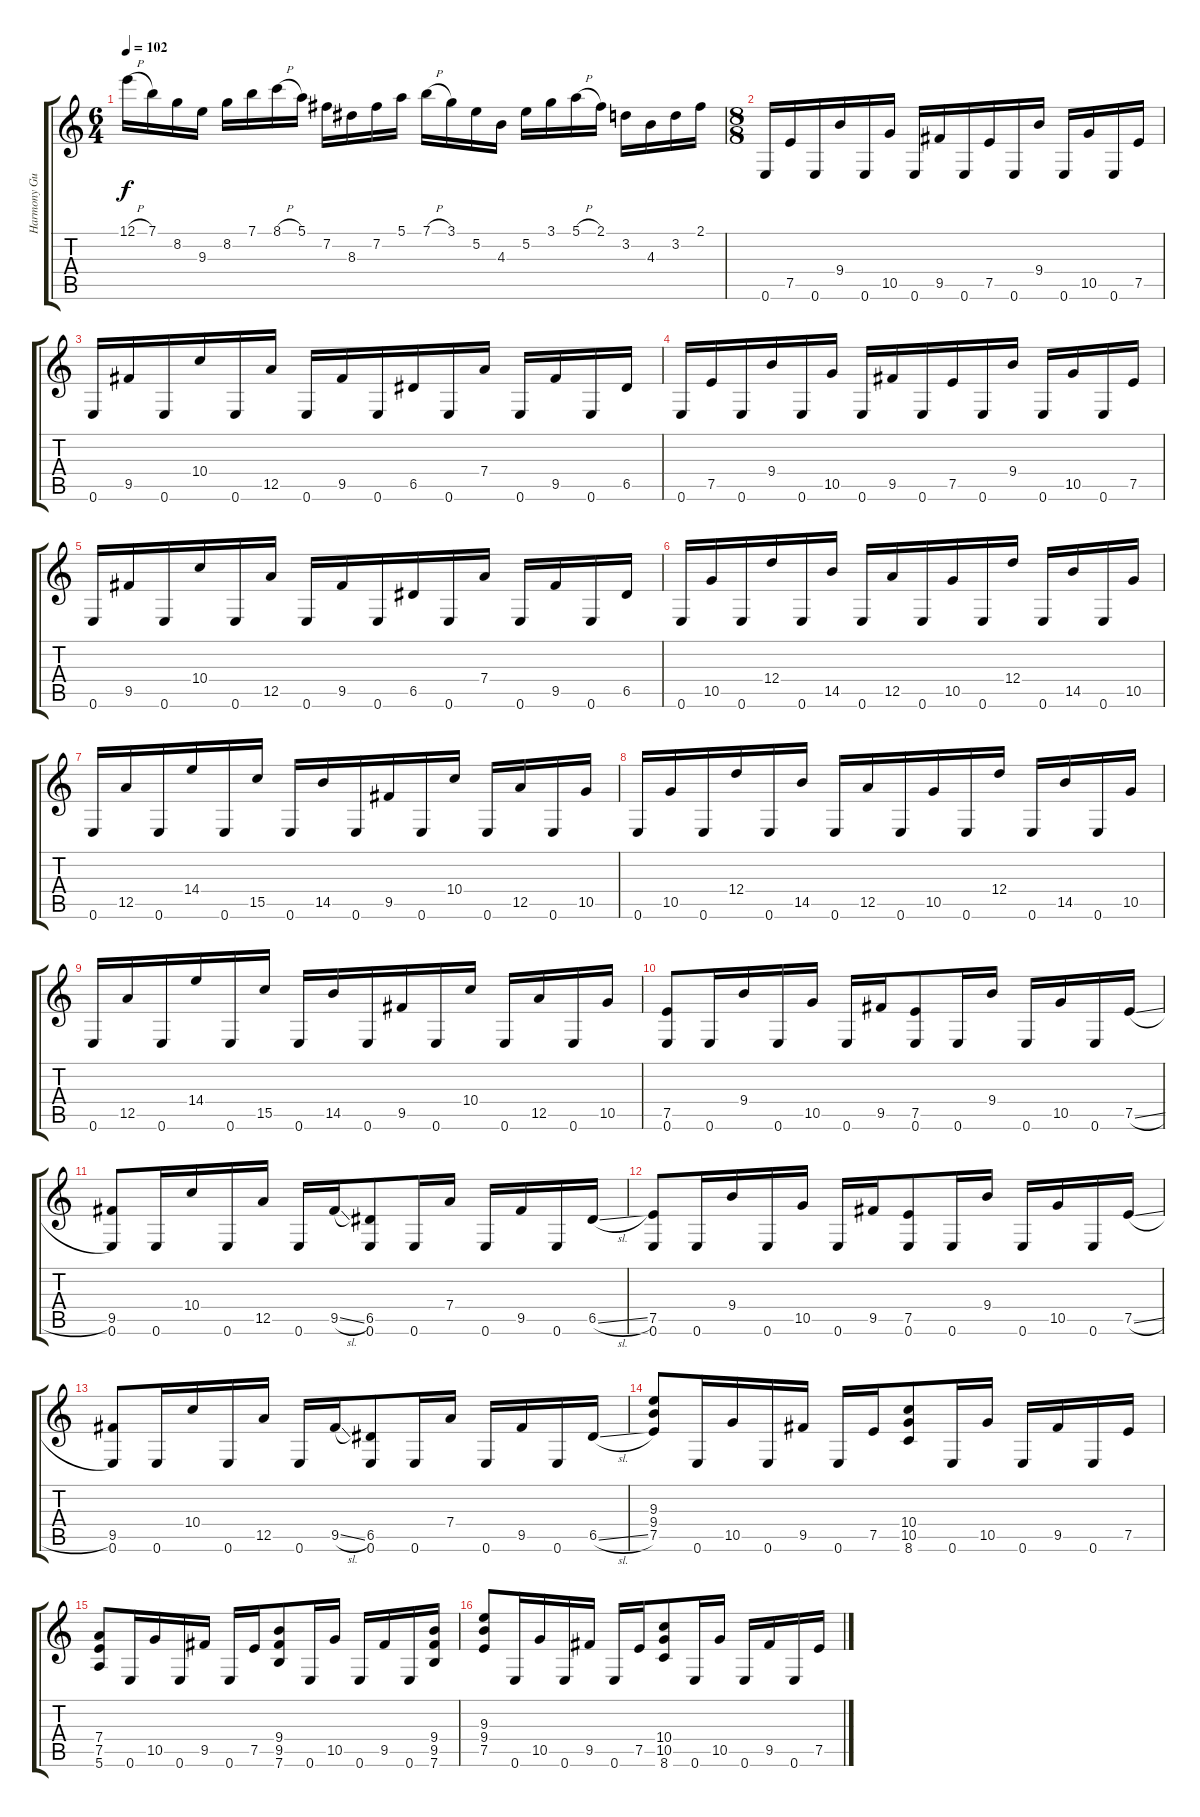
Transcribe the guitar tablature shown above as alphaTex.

\track ("Harmony Guitar" "Harmony Gu") {instrument overdrivenguitar}
\staff {score tabs}
\tuning (E4 B3 G3 D3 A2 E2) {hide}
\ts (6 4)
\tempo 102
\clef g2
\ks c
12.1{h}.16{dy f} 7.1.16 8.2.16 9.3.16 8.2.16 7.1.16 8.1{h}.16 5.1.16 7.2.16 8.3.16 7.2.16 5.1.16 7.1{h}.16 3.1.16 5.2.16 4.3.16 5.2.16 3.1.16 5.1{h}.16 2.1.16 3.2.16 4.3.16 3.2.16 2.1.16 |
\ts (8 8)
0.6.16 7.5.16 0.6.16 9.4.16 0.6.16 10.5.16 0.6.16 9.5.16 0.6.16 7.5.16 0.6.16 9.4.16 0.6.16 10.5.16 0.6.16 7.5.16 |
0.6.16 9.5.16 0.6.16 10.4.16 0.6.16 12.5.16 0.6.16 9.5.16 0.6.16 6.5.16 0.6.16 7.4.16 0.6.16 9.5.16 0.6.16 6.5.16 |
0.6.16 7.5.16 0.6.16 9.4.16 0.6.16 10.5.16 0.6.16 9.5.16 0.6.16 7.5.16 0.6.16 9.4.16 0.6.16 10.5.16 0.6.16 7.5.16 |
0.6.16 9.5.16 0.6.16 10.4.16 0.6.16 12.5.16 0.6.16 9.5.16 0.6.16 6.5.16 0.6.16 7.4.16 0.6.16 9.5.16 0.6.16 6.5.16 |
0.6.16 10.5.16 0.6.16 12.4.16 0.6.16 14.5.16 0.6.16 12.5.16 0.6.16 10.5.16 0.6.16 12.4.16 0.6.16 14.5.16 0.6.16 10.5.16 |
0.6.16 12.5.16 0.6.16 14.4.16 0.6.16 15.5.16 0.6.16 14.5.16 0.6.16 9.5.16 0.6.16 10.4.16 0.6.16 12.5.16 0.6.16 10.5.16 |
0.6.16 10.5.16 0.6.16 12.4.16 0.6.16 14.5.16 0.6.16 12.5.16 0.6.16 10.5.16 0.6.16 12.4.16 0.6.16 14.5.16 0.6.16 10.5.16 |
0.6.16 12.5.16 0.6.16 14.4.16 0.6.16 15.5.16 0.6.16 14.5.16 0.6.16 9.5.16 0.6.16 10.4.16 0.6.16 12.5.16 0.6.16 10.5.16 |
(7.5 0.6).8 0.6.16 9.4.16 0.6.16 10.5.16 0.6.16 9.5.16 (7.5 0.6).8 0.6.16 9.4.16 0.6.16 10.5.16 0.6.16 7.5{sl}.16 |
(9.5 0.6).8 0.6.16 10.4.16 0.6.16 12.5.16 0.6.16 9.5{sl}.16 (6.5 0.6).8 0.6.16 7.4.16 0.6.16 9.5.16 0.6.16 6.5{sl}.16 |
(7.5 0.6).8 0.6.16 9.4.16 0.6.16 10.5.16 0.6.16 9.5.16 (7.5 0.6).8 0.6.16 9.4.16 0.6.16 10.5.16 0.6.16 7.5{sl}.16 |
(9.5 0.6).8 0.6.16 10.4.16 0.6.16 12.5.16 0.6.16 9.5{sl}.16 (6.5 0.6).8 0.6.16 7.4.16 0.6.16 9.5.16 0.6.16 6.5{sl}.16 |
(9.3 9.4 7.5).8 0.6.16 10.5.16 0.6.16 9.5.16 0.6.16 7.5.16 (10.4 10.5 8.6).8 0.6.16 10.5.16 0.6.16 9.5.16 0.6.16 7.5.16 |
(7.4 7.5 5.6).8 0.6.16 10.5.16 0.6.16 9.5.16 0.6.16 7.5.16 (9.4 9.5 7.6).8 0.6.16 10.5.16 0.6.16 9.5.16 0.6.16 (9.4 9.5 7.6).16 |
(9.3 9.4 7.5).8 0.6.16 10.5.16 0.6.16 9.5.16 0.6.16 7.5.16 (10.4 10.5 8.6).8 0.6.16 10.5.16 0.6.16 9.5.16 0.6.16 7.5.16
